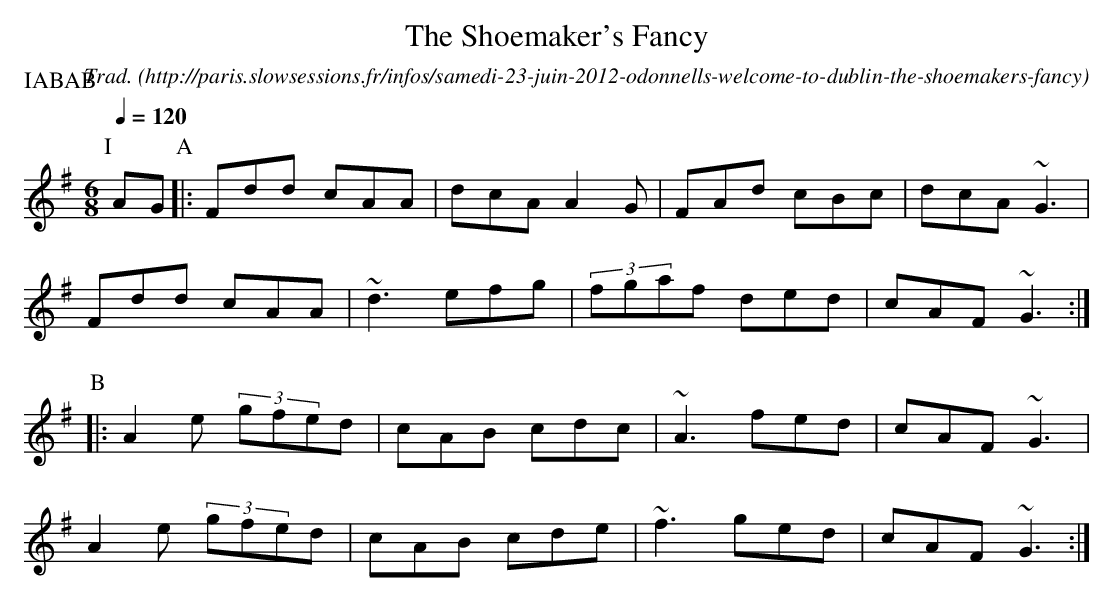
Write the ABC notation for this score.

X:1
T:Shoemaker's Fancy, The
O:http://paris.slowsessions.fr/infos/samedi-23-juin-2012-odonnells-welcome-to-dublin-the-shoemakers-fancy
O:Ireland
C:Trad.
M:6/8
L:1/8
Q:1/4=120
P:IABAB
K:Dmix
P:I
AG\
P:A
|:Fdd cAA|dcA A2G|FAd cBc|dcA ~G3|
  Fdd cAA|~d3 efg|(3fgaf ded|cAF ~G3:|
P:B
|:A2e (3gfed|cAB cdc|~A3 fed|cAF ~G3|
  A2e (3gfed|cAB cde|~f3 ged|cAF ~G3:|
